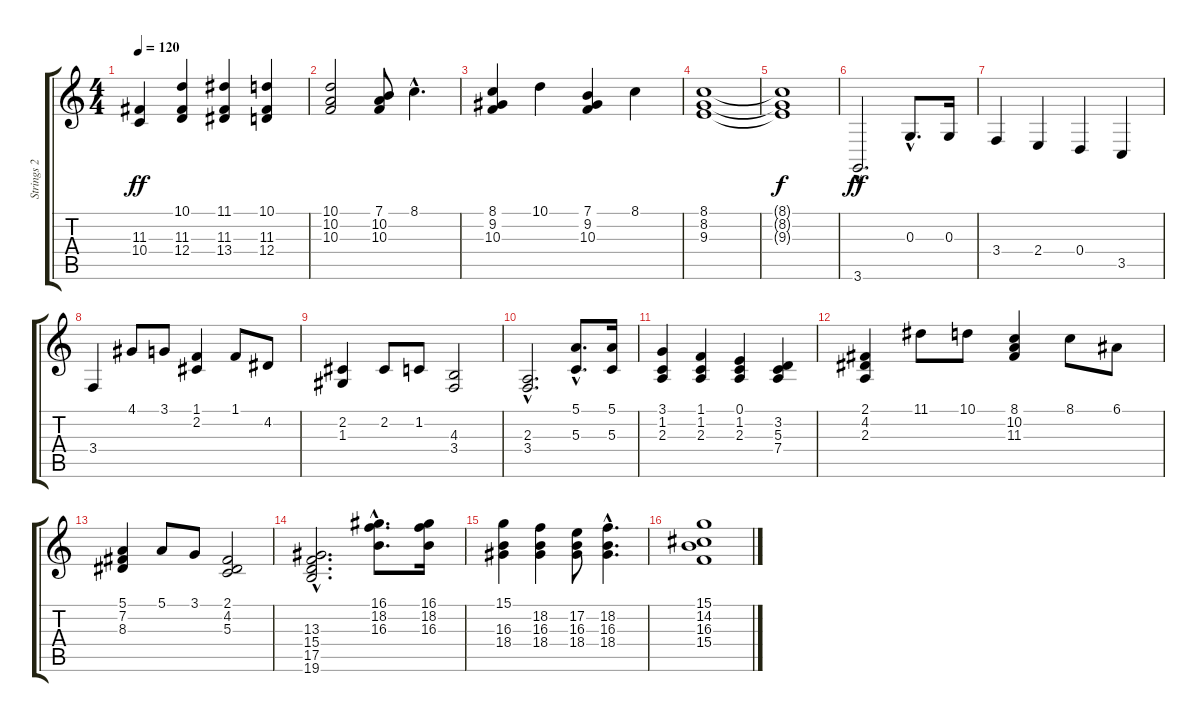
\track ("Strings 2" "Strings 2") {instrument synthstrings1}
\staff {score tabs}
\tuning (E4 B3 G3 D3 A2 E2) {hide}
\ts (4 4)
\tempo 120
\clef g2
\ks c
(11.3 10.4).4{dy ff} (10.1 11.3 12.4).4 (11.1 11.3 13.4).4 (10.1 11.3 12.4).4 |
(10.1 10.2 10.3).2 (7.1 10.2 10.3).8 8.1{hac}.4{d} |
(8.1 9.2 10.3).4 10.1.4 (7.1 9.2 10.3).4 8.1.4 |
(8.1 8.2 9.3).1 |
(8.1{t} 8.2{t} 9.3{t}).1{dy f} |
3.6{hac}.2{d dy ff} 0.3{hac}.8{d} 0.3.16 |
3.4.4 2.4.4 0.4.4 3.5.4 |
3.4.4 4.1.8 3.1.8 (1.1 2.2).4 1.1.8 4.2.8 |
(2.2 1.3).4 2.2.8 1.2.8 (4.3 3.4).2 |
(2.3{hac} 3.4{hac}).2{d} (5.1{hac} 5.3{hac}).8{d} (5.1 5.3).16 |
(3.1 1.2 2.3).4 (1.1 1.2 2.3).4 (0.1 1.2 2.3).4 (3.2 5.3 7.4).4 |
(2.1 4.2 2.3).4 11.1.8 10.1.8 (8.1 10.2 11.3).4 8.1.8 6.1.8 |
(5.1 7.2 8.3).4 5.1.8 3.1.8 (2.1 4.2 5.3).2 |
(13.3{hac} 15.4{hac} 17.5{hac} 19.6{hac}).2{d} (16.1{hac} 18.2{hac} 16.3{hac}).8{d} (16.1 18.2 16.3).16 |
(15.1 16.3 18.4).4 (18.2 16.3 18.4).4 (17.2 16.3 18.4).8 (18.2{hac} 16.3{hac} 18.4{hac}).4{d} |
(15.1 14.2 16.3 15.4).1
